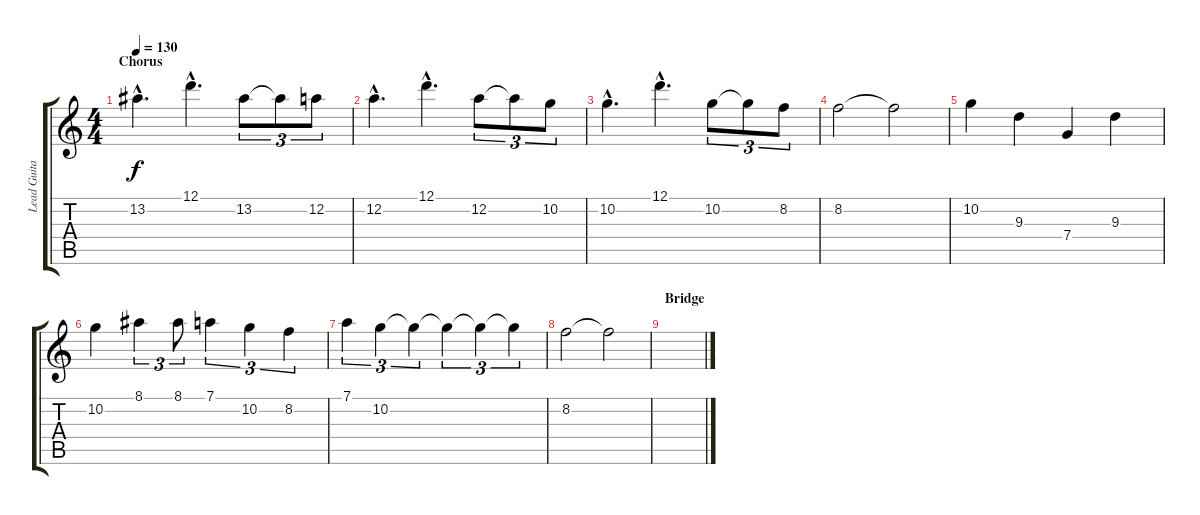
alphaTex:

\track ("Lead Guitar" "Lead Guita") {instrument distortionguitar}
\staff {score tabs}
\tuning (D4 A3 F3 C3 G2 D2) {hide}
\ts (4 4)
\section ("" "Chorus")
\tempo 130
\clef g2
\ks c
13.2{hac}.4{d dy f} 12.1{hac}.4{d} 13.2.8{tu (3 2)} 13.2{t}.8{tu (3 2)} 12.2.8{tu (3 2)} |
12.2{hac}.4{d} 12.1{hac}.4{d} 12.2.8{tu (3 2)} 12.2{t}.8{tu (3 2)} 10.2.8{tu (3 2)} |
10.2{hac}.4{d} 12.1{hac}.4{d} 10.2.8{tu (3 2)} 10.2{t}.8{tu (3 2)} 8.2.8{tu (3 2)} |
8.2.2 8.2{t}.2 |
10.2.4 9.3.4 7.4.4 9.3.4 |
10.2.4 8.1.4{tu (3 2)} 8.1.8{tu (3 2)} 7.1.4{tu (3 2)} 10.2.4{tu (3 2)} 8.2.4{tu (3 2)} |
7.1.4{tu (3 2)} 10.2.4{tu (3 2)} 10.2{t}.4{tu (3 2)} 10.2{t}.4{tu (3 2)} 10.2{t}.4{tu (3 2)} 10.2{t}.4{tu (3 2)} |
8.2.2 8.2{t}.2 |
\section ("" "Bridge")
